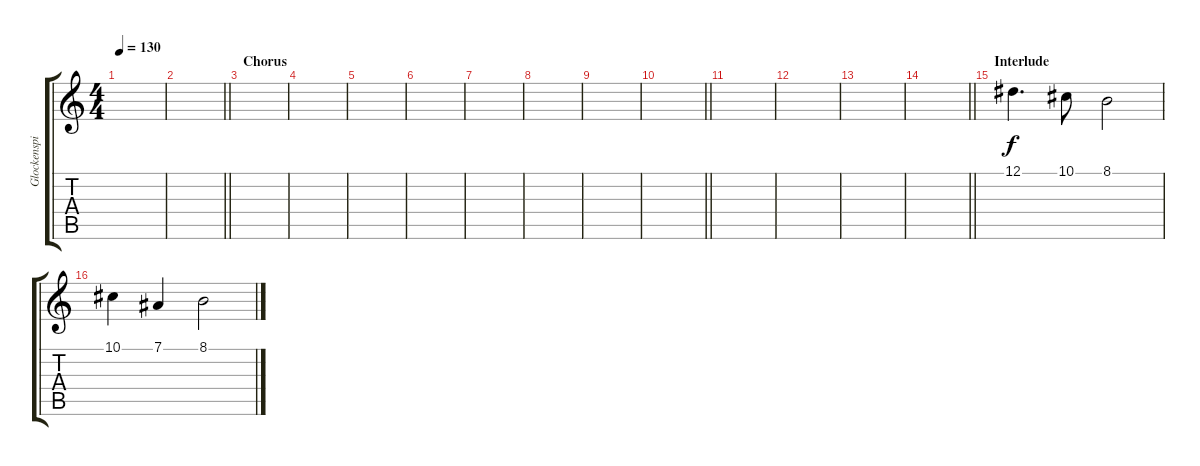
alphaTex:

\track ("Glockenspiel" "Glockenspi") {instrument marimba}
\staff {score tabs}
\tuning (Eb4 Bb3 Gb3 Db3 Ab2 Eb2) {hide}
\ts (4 4)
\tempo 130
\clef g2
\ks c
|
\barLineRight lightlight
|
\section ("" "Chorus")
|
|
|
|
|
|
|
\barLineRight lightlight
|
|
|
|
\barLineRight lightlight
|
\section ("" "Interlude")
12.1.4{d} 10.1.8 8.1.2 |
10.1.4 7.1.4 8.1.2
